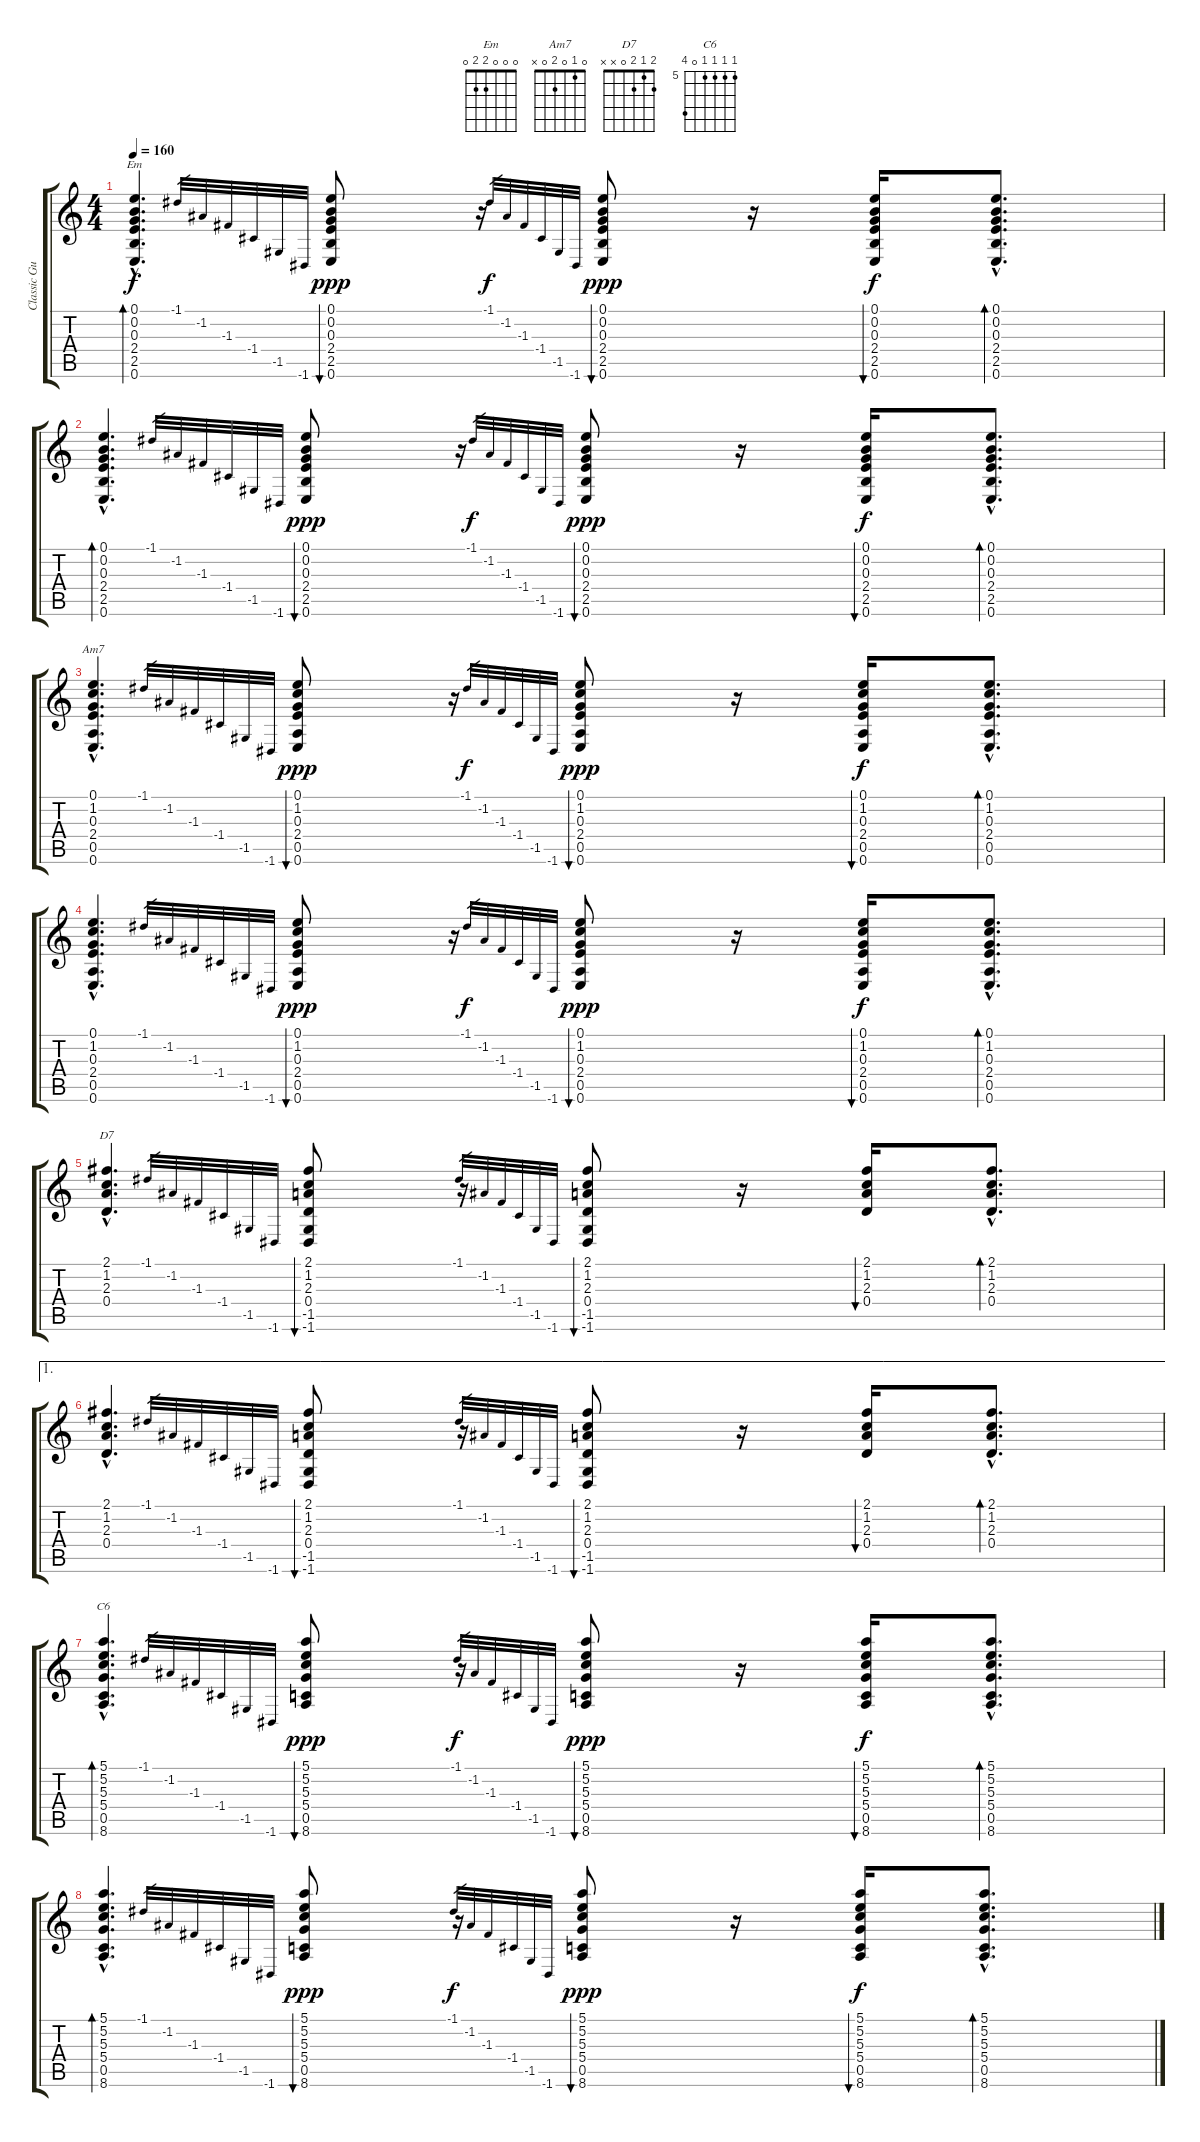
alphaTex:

\track ("Classic Guitar" "Classic Gu") {instrument acousticguitarnylon}
\staff {score tabs}
\tuning (E4 B3 G3 D3 A2 E2) {hide}
\chord ("Em" 0 0 0 2 2 0)
\chord ("Am7" 0 1 0 2 0 x)
\chord ("D7" 2 1 2 0 x x)
\chord ("C6" 5 5 5 5 0 8) {firstfret 5}
\ts (4 4)
\tempo 160
\clef g2
\ks c
(0.1{hac} 0.2{hac} 0.3{hac} 2.4{hac} 2.5{hac} 0.6{hac}).4{d bd 240 ch "Em" dy f} -1.1.32{gr} -1.2.32{gr} -1.3.32{gr} -1.4.32{gr} -1.5.32{gr} -1.6.32{gr} (0.1 0.2 0.3 2.4 2.5 0.6).8{bu 30 dy ppp} r.16 -1.1.32{gr dy f} -1.2.32{gr} -1.3.32{gr} -1.4.32{gr} -1.5.32{gr} -1.6.32{gr} (0.1 0.2 0.3 2.4 2.5 0.6).8{bu 30 dy ppp} r.16 (0.1 0.2 0.3 2.4 2.5 0.6).16{bu 30 dy f} (0.1{hac} 0.2{hac} 0.3{hac} 2.4{hac} 2.5{hac} 0.6{hac}).8{d bd 120} |
(0.1{hac} 0.2{hac} 0.3{hac} 2.4{hac} 2.5{hac} 0.6{hac}).4{d bd 240} -1.1.32{gr} -1.2.32{gr} -1.3.32{gr} -1.4.32{gr} -1.5.32{gr} -1.6.32{gr} (0.1 0.2 0.3 2.4 2.5 0.6).8{bu 30 dy ppp} r.16 -1.1.32{gr dy f} -1.2.32{gr} -1.3.32{gr} -1.4.32{gr} -1.5.32{gr} -1.6.32{gr} (0.1 0.2 0.3 2.4 2.5 0.6).8{bu 30 dy ppp} r.16 (0.1 0.2 0.3 2.4 2.5 0.6).16{bu 30 dy f} (0.1{hac} 0.2{hac} 0.3{hac} 2.4{hac} 2.5{hac} 0.6{hac}).8{d bd 120} |
(0.1{hac} 1.2{hac} 0.3{hac} 2.4{hac} 0.5{hac} 0.6{hac}).4{d ch "Am7"} -1.1.32{gr} -1.2.32{gr} -1.3.32{gr} -1.4.32{gr} -1.5.32{gr} -1.6.32{gr} (0.1 1.2 0.3 2.4 0.5 0.6).8{bu 30 dy ppp} r.16 -1.1.32{gr dy f} -1.2.32{gr} -1.3.32{gr} -1.4.32{gr} -1.5.32{gr} -1.6.32{gr} (0.1 1.2 0.3 2.4 0.5 0.6).8{bu 30 dy ppp} r.16 (0.1 1.2 0.3 2.4 0.5 0.6).16{bu 30 dy f} (0.1{hac} 1.2{hac} 0.3{hac} 2.4{hac} 0.5{hac} 0.6{hac}).8{d bd 120} |
(0.1{hac} 1.2{hac} 0.3{hac} 2.4{hac} 0.5{hac} 0.6{hac}).4{d} -1.1.32{gr} -1.2.32{gr} -1.3.32{gr} -1.4.32{gr} -1.5.32{gr} -1.6.32{gr} (0.1 1.2 0.3 2.4 0.5 0.6).8{bu 30 dy ppp} r.16 -1.1.32{gr dy f} -1.2.32{gr} -1.3.32{gr} -1.4.32{gr} -1.5.32{gr} -1.6.32{gr} (0.1 1.2 0.3 2.4 0.5 0.6).8{bu 30 dy ppp} r.16 (0.1 1.2 0.3 2.4 0.5 0.6).16{bu 30 dy f} (0.1{hac} 1.2{hac} 0.3{hac} 2.4{hac} 0.5{hac} 0.6{hac}).8{d bd 120} |
(2.1{hac} 1.2{hac} 2.3{hac} 0.4{hac}).4{d ch "D7"} -1.1.32{gr} -1.2.32{gr} -1.3.32{gr} -1.4.32{gr} -1.5.32{gr} -1.6.32{gr} (2.1 1.2 2.3 0.4 -1.5 -1.6).8{bu 30} r.16 -1.1.32{gr} -1.2.32{gr} -1.3.32{gr} -1.4.32{gr} -1.5.32{gr} -1.6.32{gr} (2.1 1.2 2.3 0.4 -1.5 -1.6).8{bu 30} r.16 (2.1 1.2 2.3 0.4).16{bu 30} (2.1{hac} 1.2{hac} 2.3{hac} 0.4{hac}).8{d bd 120} |
\ae 1
(2.1{hac} 1.2{hac} 2.3{hac} 0.4{hac}).4{d} -1.1.32{gr} -1.2.32{gr} -1.3.32{gr} -1.4.32{gr} -1.5.32{gr} -1.6.32{gr} (2.1 1.2 2.3 0.4 -1.5 -1.6).8{bu 30} r.16 -1.1.32{gr} -1.2.32{gr} -1.3.32{gr} -1.4.32{gr} -1.5.32{gr} -1.6.32{gr} (2.1 1.2 2.3 0.4 -1.5 -1.6).8{bu 30} r.16 (2.1 1.2 2.3 0.4).16{bu 30} (2.1{hac} 1.2{hac} 2.3{hac} 0.4{hac}).8{d bd 120} |
(5.1{hac} 5.2{hac} 5.3{hac} 5.4{hac} 0.5{hac} 8.6{hac}).4{d bd 240 ch "C6"} -1.1.32{gr} -1.2.32{gr} -1.3.32{gr} -1.4.32{gr} -1.5.32{gr} -1.6.32{gr} (5.1 5.2 5.3 5.4 0.5 8.6).8{bu 30 dy ppp} r.16 -1.1.32{gr dy f} -1.2.32{gr} -1.3.32{gr} -1.4.32{gr} -1.5.32{gr} -1.6.32{gr} (5.1 5.2 5.3 5.4 0.5 8.6).8{bu 30 dy ppp} r.16 (5.1 5.2 5.3 5.4 0.5 8.6).16{bu 30 dy f} (5.1{hac} 5.2{hac} 5.3{hac} 5.4{hac} 0.5{hac} 8.6{hac}).8{d bd 120} |
(5.1{hac} 5.2{hac} 5.3{hac} 5.4{hac} 0.5{hac} 8.6{hac}).4{d bd 240} -1.1.32{gr} -1.2.32{gr} -1.3.32{gr} -1.4.32{gr} -1.5.32{gr} -1.6.32{gr} (5.1 5.2 5.3 5.4 0.5 8.6).8{bu 30 dy ppp} r.16 -1.1.32{gr dy f} -1.2.32{gr} -1.3.32{gr} -1.4.32{gr} -1.5.32{gr} -1.6.32{gr} (5.1 5.2 5.3 5.4 0.5 8.6).8{bu 30 dy ppp} r.16 (5.1 5.2 5.3 5.4 0.5 8.6).16{bu 30 dy f} (5.1{hac} 5.2{hac} 5.3{hac} 5.4{hac} 0.5{hac} 8.6{hac}).8{d bd 120}
